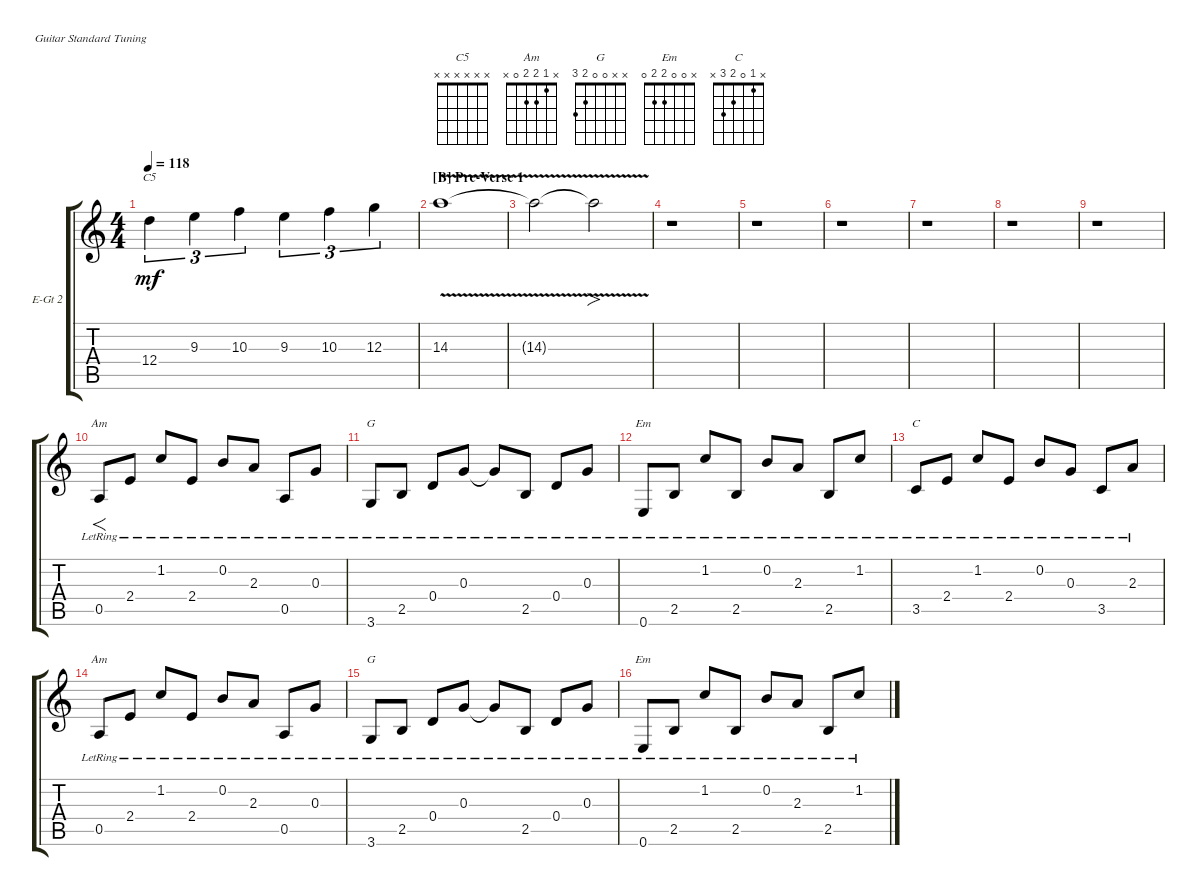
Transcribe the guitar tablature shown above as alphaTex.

\bracketExtendMode groupsimilarinstruments
\firstSystemTrackNameOrientation horizontal
\otherSystemsTrackNameOrientation horizontal
\track ("Guitar 2 (Kirk Hammett)" "E-Gt 2") {instrument distortionguitar}
\staff {score tabs}
\tuning (E4 B3 G3 D3 A2 E2)
\chord ("C5" x x x x x x)
\chord ("Am" x 1 2 2 0 x)
\chord ("G" x x 0 0 2 3)
\chord ("Em" x 0 0 2 2 0)
\chord ("C" x 1 0 2 3 x)
\ts (4 4)
\tempo 118
\clef g2
\ks c
12.4.4{tu (3 2) ch "C5" dy mf} 9.3.4{tu (3 2)} 10.3.4{tu (3 2)} 9.3.4{tu (3 2)} 10.3.4{tu (3 2)} 12.3.4{tu (3 2)} |
\section ("B" "Pre-Verse 1")
14.3{v}.1 |
14.3{v t}.2 14.3{v t}.2{fo} |
r.1 |
r.1 |
r.1 |
r.1 |
r.1 |
r.1 |
0.5{lr}.8{f ch "Am"} 2.4{lr}.8 1.2{lr}.8 2.4{lr}.8 0.2{lr}.8 2.3{lr}.8 0.5{lr}.8 0.3{lr}.8 |
3.6{lr}.8{ch "G"} 2.5{lr}.8 0.4{lr}.8 0.3{lr}.8 0.3{lr t}.8 2.5{lr}.8 0.4{lr}.8 0.3{lr}.8 |
0.6{lr}.8{ch "Em"} 2.5{lr}.8 1.2{lr}.8 2.5{lr}.8 0.2{lr}.8 2.3{lr}.8 2.5{lr}.8 1.2{lr}.8 |
3.5{lr}.8{ch "C"} 2.4{lr}.8 1.2{lr}.8 2.4{lr}.8 0.2{lr}.8 0.3{lr}.8 3.5{lr}.8 2.3{lr}.8 |
0.5{lr}.8{ch "Am"} 2.4{lr}.8 1.2{lr}.8 2.4{lr}.8 0.2{lr}.8 2.3{lr}.8 0.5{lr}.8 0.3{lr}.8 |
3.6{lr}.8{ch "G"} 2.5{lr}.8 0.4{lr}.8 0.3{lr}.8 0.3{lr t}.8 2.5{lr}.8 0.4{lr}.8 0.3{lr}.8 |
0.6{lr}.8{ch "Em"} 2.5{lr}.8 1.2{lr}.8 2.5{lr}.8 0.2{lr}.8 2.3{lr}.8 2.5{lr}.8 1.2{lr}.8
